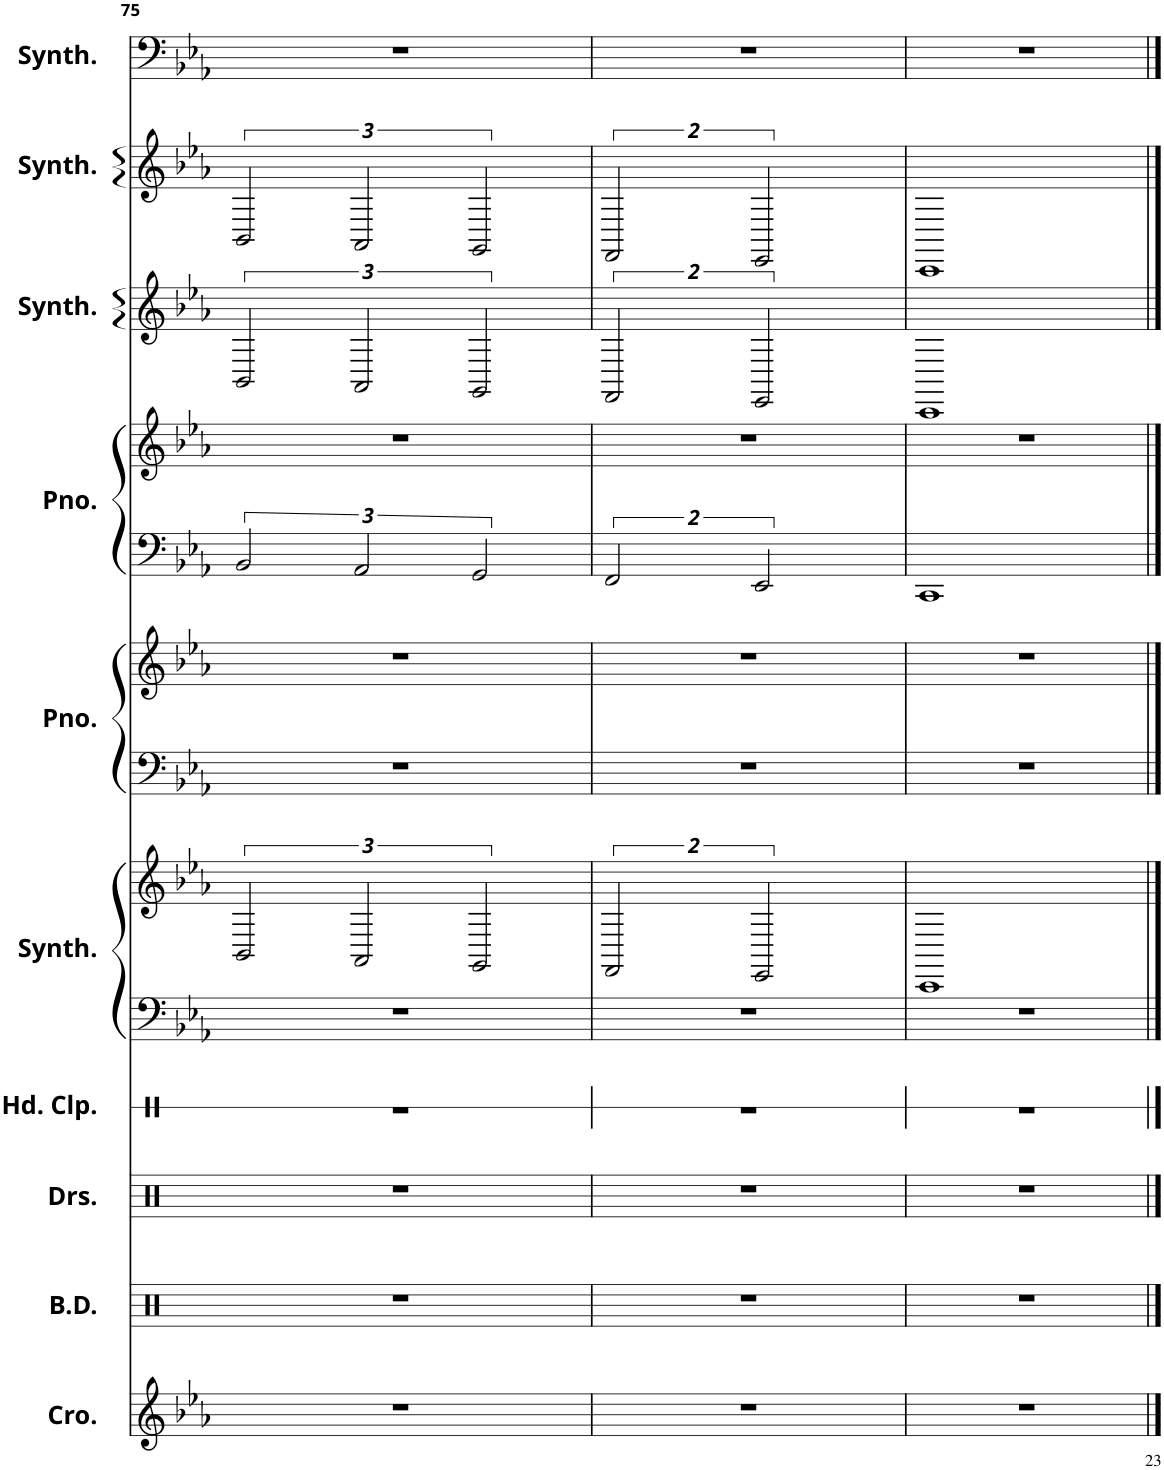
**kern	**kern	**kern	**kern	**kern	**kern	**kern	**kern	**kern	**kern	**kern	**kern	**kern
*part10	*part9	*part8	*part7	*part6	*part6	*part5	*part5	*part4	*part4	*part3	*part2	*part1
*staff13	*staff12	*staff11	*staff10	*staff9	*staff8	*staff7	*staff6	*staff5	*staff4	*staff3	*staff2	*staff1
*I"REVERSE CYMBAL	*I"BASS DRUMS	*I"PERCUSSION	*I"CLAP	*I"LEAD BASS SYNTH	*	*I"MELODY PIANO	*	*I"ACCOMPANIMENT PIANO	*	*I"SQUARE SYNTH	*I"SINE SYNTH	*I"SAW SYNTH
*	*I'B.D.	*	*	*I'Synth.	*	*I'Pno.	*	*I'Pno.	*	*I'Synth.	*I'Synth.	*I'Synth.
!!LO:PB:g=z
*clefG2	*clefX	*clefX	*clefX	*clefF4	*clefG2	*clefF4	*clefG2	*clefF4	*clefG2	*clefG2	*clefG2	*clefF4
*Trd-14c-24	*	*	*	*	*	*	*	*	*	*	*	*
*k[b-e-a-]	*k[]	*k[]	*k[]	*k[b-e-a-]	*k[b-e-a-]	*k[b-e-a-]	*k[b-e-a-]	*k[b-e-a-]	*k[b-e-a-]	*k[b-e-a-]	*k[b-e-a-]	*k[b-e-a-]
*M4/4	*M4/4	*M4/4	*M4/4	*M4/4	*M4/4	*M4/4	*M4/4	*M4/4	*M4/4	*M4/4	*M4/4	*M4/4
=75	=75	=75	=75	=75	=75	=75	=75	=75	=75	=75	=75	=75
1r	1r	1r	1r	1r	3BB-/	1r	1r	3BB-/	1r	3BB-/	3BB-/	1r
.	.	.	.	.	3AA-/	.	.	3AA-/	.	3AA-/	3AA-/	.
.	.	.	.	.	3GG/	.	.	3GG/	.	3GG/	3GG/	.
=76	=76	=76	=76	=76	=76	=76	=76	=76	=76	=76	=76	=76
1r	1r	1r	1r	1r	2FF/	1r	1r	2FF/	1r	2FF/	2FF/	1r
.	.	.	.	.	2EE-/	.	.	2EE-/	.	2EE-/	2EE-/	.
=77	=77	=77	=77	=77	=77	=77	=77	=77	=77	=77	=77	=77
1r	1r	1r	1r	1r	1CC	1r	1r	1CC	1r	1CC	1CC	1r
==	==	==	==	==	==	==	==	==	==	==	==	==
*-	*-	*-	*-	*-	*-	*-	*-	*-	*-	*-	*-	*-
